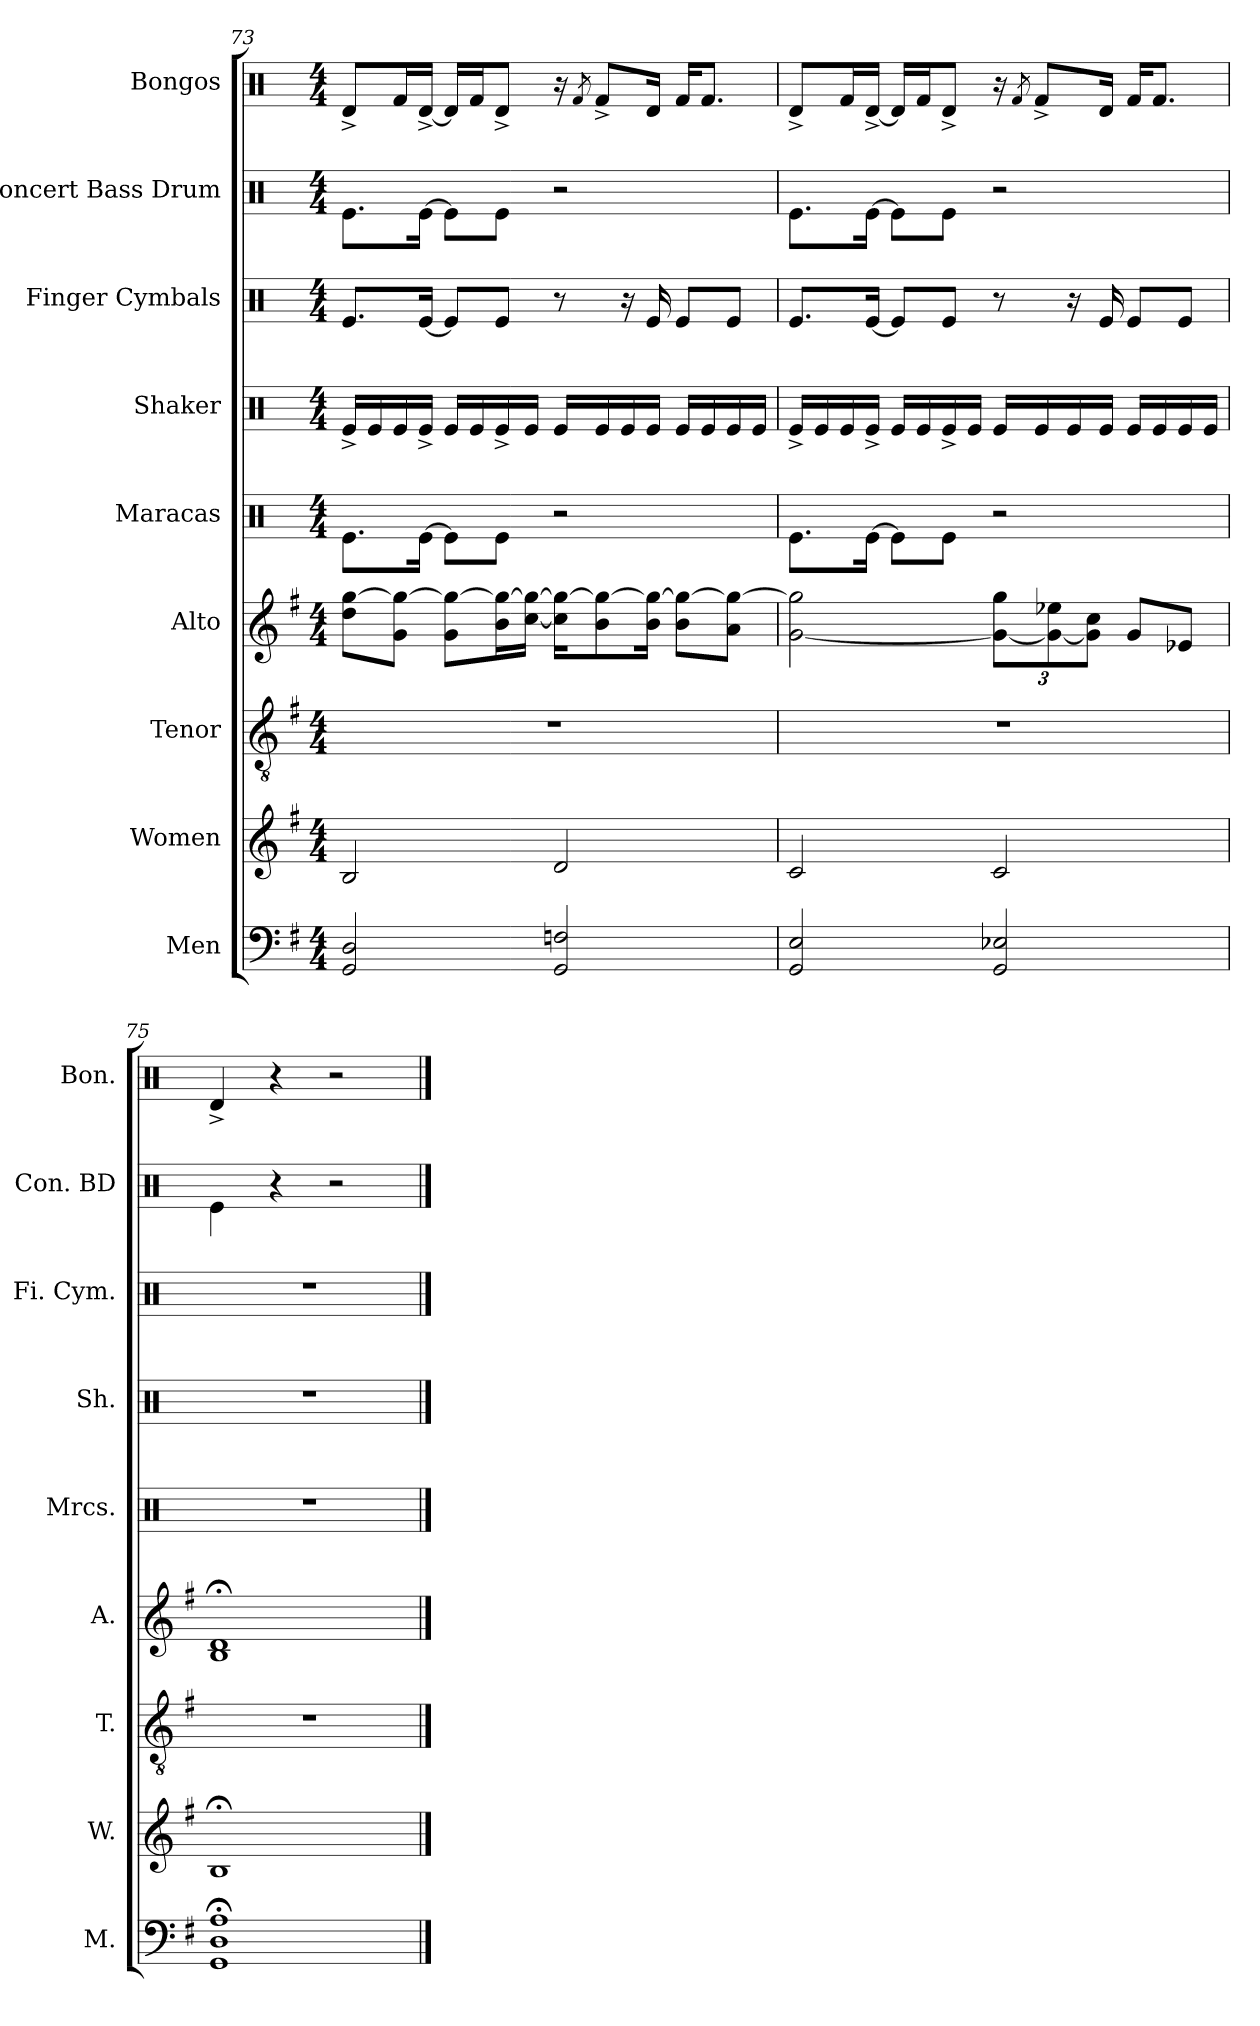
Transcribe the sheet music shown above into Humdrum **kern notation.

**kern	**kern	**kern	**kern	**kern	**kern	**kern	**kern	**kern
*part9	*part8	*part7	*part6	*part5	*part4	*part3	*part2	*part1
*staff9	*staff8	*staff7	*staff6	*staff5	*staff4	*staff3	*staff2	*staff1
*I"Men	*I"Women	*I"Tenor	*I"Alto	*I"Maracas	*I"Shaker	*I"Finger Cymbals	*I"Concert Bass Drum	*I"Bongos
*I'M.	*I'W.	*I'T.	*I'A.	*I'Mrcs.	*I'Sh.	*I'Fi. Cym.	*I'Con. BD	*I'Bon.
*clefF4	*clefG2	*clefGv2	*clefG2	*clefX	*clefX	*clefX	*clefX	*clefX
*k[f#]	*k[f#]	*k[f#]	*k[f#]	*k[]	*k[]	*k[]	*k[]	*k[]
*M4/4	*M4/4	*M4/4	*M4/4	*M4/4	*M4/4	*M4/4	*M4/4	*M4/4
=73	=73	=73	=73	=73	=73	=73	=73	=73
2GG/ 2D/	2B/	1r	8dd\ [8gg\L	8.Re\L	16Re^/LL	8.Re/L	8.Re\L	8Rd^/L
.	.	.	.	.	16Re/	.	.	.
.	.	.	8g\ 8gg\_J	.	16Re/	.	.	16Rf/L
.	.	.	.	[16Re\Jk	16Re^/JJ	[16Re/Jk	[16Re\Jk	[16Rd^/JJ
.	.	.	8g\ 8gg\_L	8Re\L]	16Re/LL	8Re/L]	8Re\L]	16Rd/LL]
.	.	.	.	.	16Re/	.	.	16Rf/J
.	.	.	16b\ 16gg\_L	8Re\J	16Re^/	8Re/J	8Re\J	8Rd^/J
.	.	.	[16cc\ 16gg\_JJ	.	16Re/JJ	.	.	.
2GG/ 2Fn/	2d/	.	16cc\] 16gg\_KL	2r	16Re/LL	8r	2r	16r
.	.	.	.	.	.	.	.	8qRf/
.	.	.	8b\ 8gg\_	.	16Re/	.	.	8Rf^/L
.	.	.	.	.	16Re/	16r	.	.
.	.	.	16b\ 16gg\_Jk	.	16Re/JJ	16Re/	.	16Rd/Jk
.	.	.	8b\ 8gg\_L	.	16Re/LL	8Re/L	.	16Rf/KL
.	.	.	.	.	16Re/	.	.	8.Rf/J
.	.	.	8a\ 8gg\_J	.	16Re/	8Re/J	.	.
.	.	.	.	.	16Re/JJ	.	.	.
!!LO:PB:g=z
=74	=74	=74	=74	=74	=74	=74	=74	=74
2GG/ 2E/	2c/	1r	[2g\ 2gg\]	8.Re\L	16Re^/LL	8.Re/L	8.Re\L	8Rd^/L
.	.	.	.	.	16Re/	.	.	.
.	.	.	.	.	16Re/	.	.	16Rf/L
.	.	.	.	[16Re\Jk	16Re^/JJ	[16Re/Jk	[16Re\Jk	[16Rd^/JJ
.	.	.	.	8Re\L]	16Re/LL	8Re/L]	8Re\L]	16Rd/LL]
.	.	.	.	.	16Re/	.	.	16Rf/J
.	.	.	.	8Re\J	16Re^/	8Re/J	8Re\J	8Rd^/J
.	.	.	.	.	16Re/JJ	.	.	.
*	*	*	*Xbrackettup	*	*	*	*	*
2GG/ 2E-X/	2c/	.	12g\_ 12gg\L	2r	16Re/LL	8r	2r	16r
.	.	.	.	.	.	.	.	8qRf/
.	.	.	.	.	16Re/	.	.	8Rf^/L
.	.	.	12g\_ 12ee-X\	.	.	.	.	.
.	.	.	.	.	16Re/	16r	.	.
.	.	.	12g\] 12cc\J	.	.	.	.	.
.	.	.	.	.	16Re/JJ	16Re/	.	16Rd/Jk
.	.	.	8g/L	.	16Re/LL	8Re/L	.	16Rf/KL
.	.	.	.	.	16Re/	.	.	8.Rf/J
.	.	.	8e-X/J	.	16Re/	8Re/J	.	.
.	.	.	.	.	16Re/JJ	.	.	.
=75	=75	=75	=75	=75	=75	=75	=75	=75
1GG;< 1D;< 1A;<	1B;<	1r	1B;< 1d;<	1r	1r	1r	4Re\	4Rd^/
.	.	.	.	.	.	.	4r	4r
.	.	.	.	.	.	.	2r	2r
==	==	==	==	==	==	==	==	==
*-	*-	*-	*-	*-	*-	*-	*-	*-
